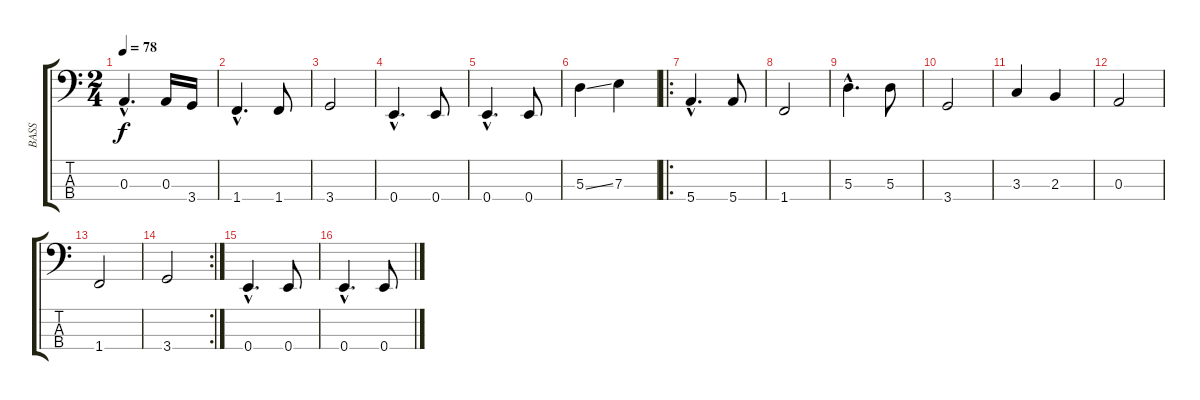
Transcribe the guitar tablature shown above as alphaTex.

\track ("BASS" "BASS") {instrument electricbassfinger}
\staff {score tabs}
\tuning (G2 D2 A1 E1) {hide}
\ts (2 4)
\tempo 78
\clef f4
\ks c
0.3{hac}.4{d dy f} 0.3.16 3.4.16 |
1.4{hac}.4{d} 1.4.8 |
3.4.2 |
0.4{hac}.4{d} 0.4.8 |
0.4{hac}.4{d} 0.4.8 |
5.3{ss}.4 7.3.4 |
\ro
5.4{hac}.4{d} 5.4.8 |
1.4.2 |
5.3{hac}.4{d} 5.3.8 |
3.4.2 |
3.3.4 2.3.4 |
0.3.2 |
1.4.2 |
\rc 2
3.4.2 |
0.4{hac}.4{d} 0.4.8 |
0.4{hac}.4{d} 0.4.8
